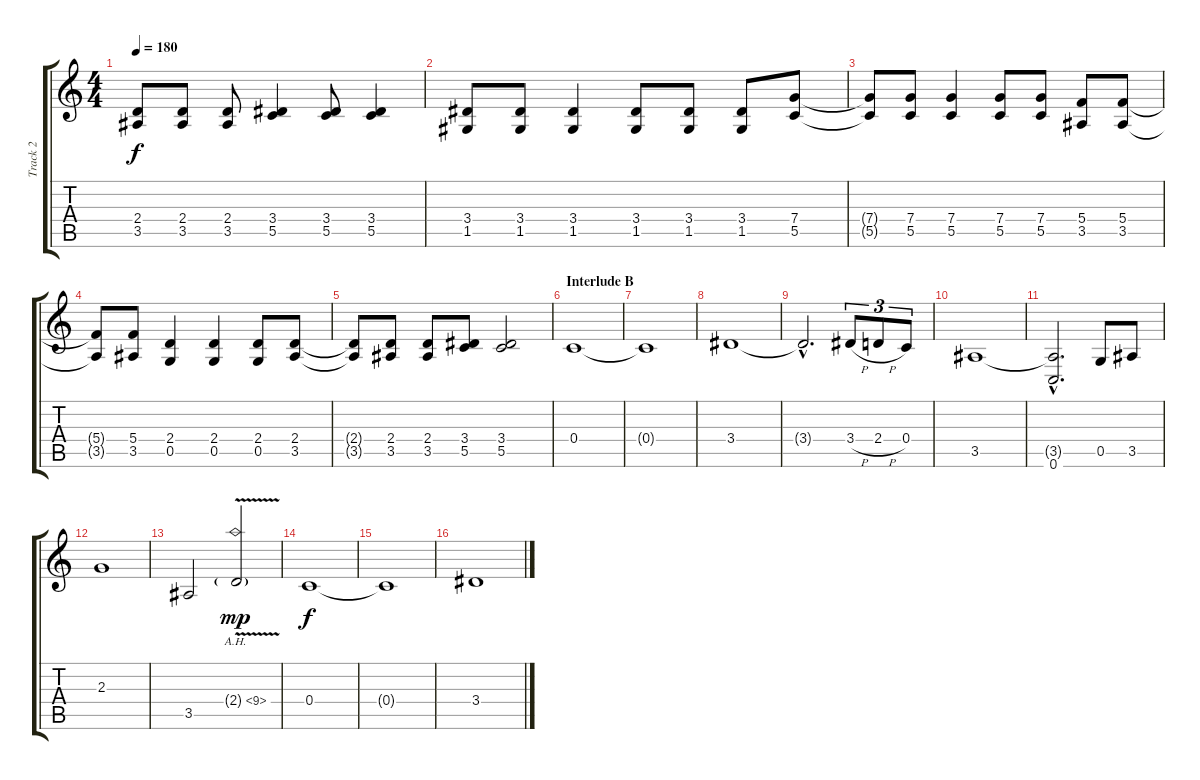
\track ("Track 2" "Track 2") {instrument distortionguitar}
\staff {score tabs}
\tuning (D4 A3 F3 C3 G2 C2) {hide}
\ts (4 4)
\tempo 180
\clef g2
\ks c
(2.4{t} 3.5{t}).8{dy f} (2.4 3.5).8 (2.4 3.5).8 (3.4 5.5).4 (3.4 5.5).8 (3.4 5.5).4 |
(3.4 1.5).8 (3.4 1.5).8 (3.4 1.5).4 (3.4 1.5).8 (3.4 1.5).8 (3.4 1.5).8 (7.4 5.5).8 |
(7.4{t} 5.5{t}).8 (7.4 5.5).8 (7.4 5.5).4 (7.4 5.5).8 (7.4 5.5).8 (5.4 3.5).8 (5.4 3.5).8 |
(5.4{t} 3.5{t}).8 (5.4 3.5).8 (2.4 0.5).4 (2.4 0.5).4 (2.4 0.5).8 (2.4 3.5).8 |
(2.4{t} 3.5{t}).8 (2.4 3.5).8 (2.4 3.5).8 (3.4 5.5).8 (3.4 5.5).2 |
\section ("" "Interlude B")
0.4.1{volume 16 balance 13} |
0.4{t}.1 |
3.4.1 |
3.4{hac t}.2{d} 3.4{h}.8{tu (3 2)} 2.4{h}.8{tu (3 2)} 0.4.8{tu (3 2)} |
3.5.1 |
(3.5{hac t} 0.6{hac}).2{d} 0.5.8 3.5.8 |
2.3.1{volume 13} |
3.5.2{volume 16} 2.4{ah 7 v g}.2{dy mp} |
0.4.1{dy f volume 16 balance 13} |
0.4{t}.1 |
3.4.1
